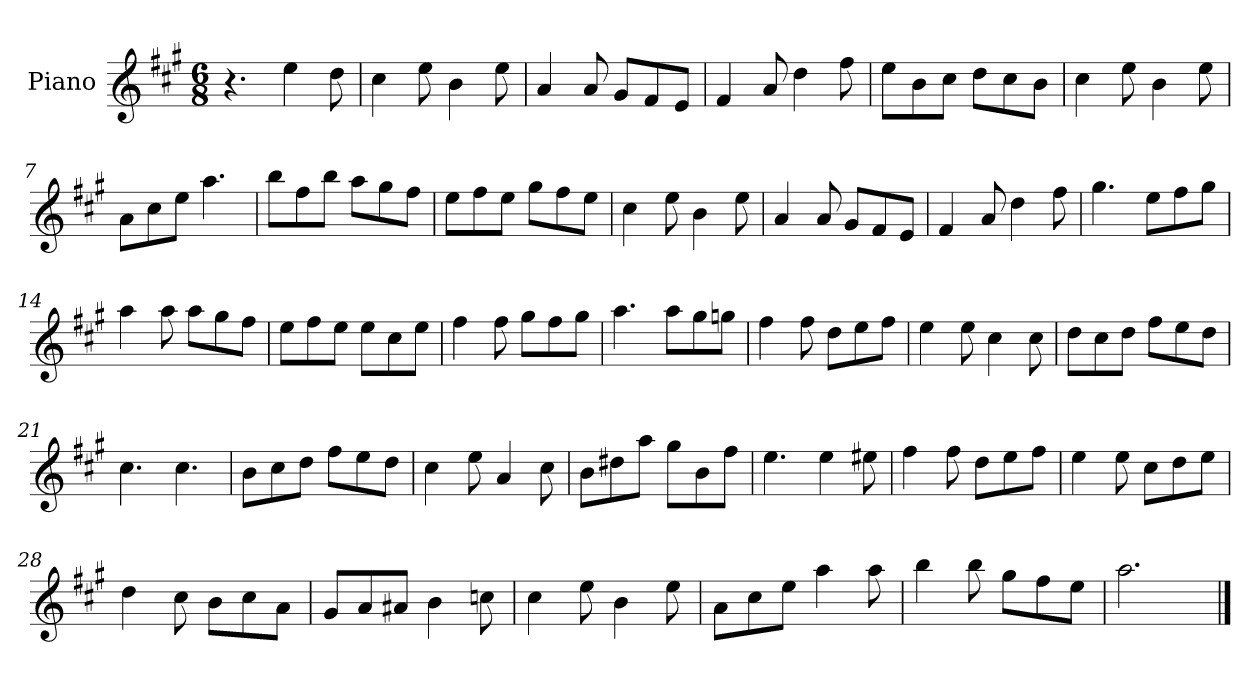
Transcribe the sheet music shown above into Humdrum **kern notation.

**kern
*part1
*staff1
*I"Piano
*I'Pno
*clefG2
*k[f#c#g#]
*M6/8
=1
4.r
4ee\
8dd\
=2
4cc#\
8ee\
4b\
8ee\
=3
4a/
8a/
8g#/L
8f#/
8e/J
=4
4f#/
8a/
4dd\
8ff#\
=5
8ee\L
8b\
8cc#\J
8dd\L
8cc#\
8b\J
=6
4cc#\
8ee\
4b\
8ee\
=7
8a\L
8cc#\
8ee\J
4.aa\
=8
8bb\L
8ff#\
8bb\J
8aa\L
8gg#\
8ff#\J
=9
8ee\L
8ff#\
8ee\J
8gg#\L
8ff#\
8ee\J
=10
4cc#\
8ee\
4b\
8ee\
=11
4a/
8a/
8g#/L
8f#/
8e/J
=12
4f#/
8a/
4dd\
8ff#\
=13
4.gg#\
8ee\L
8ff#\
8gg#\J
=14
4aa\
8aa\
8aa\L
8gg#\
8ff#\J
=15
8ee\L
8ff#\
8ee\J
8ee\L
8cc#\
8ee\J
=16
4ff#\
8ff#\
8gg#\L
8ff#\
8gg#\J
=17
4.aa\
8aa\L
8gg#\
8ggn\J
=18
4ff#\
8ff#\
8dd\L
8ee\
8ff#\J
=19
4ee\
8ee\
4cc#\
8cc#\
=20
8dd\L
8cc#\
8dd\J
8ff#\L
8ee\
8dd\J
=21
4.cc#\
4.cc#\
=22
8b\L
8cc#\
8dd\J
8ff#\L
8ee\
8dd\J
=23
4cc#\
8ee\
4a/
8cc#\
=24
8b\L
8dd#X\
8aa\J
8gg#\L
8b\
8ff#\J
=25
4.ee\
4ee\
8ee#X\
=26
4ff#\
8ff#\
8dd\L
8ee\
8ff#\J
=27
4ee\
8ee\
8cc#\L
8dd\
8ee\J
=28
4dd\
8cc#\
8b\L
8cc#\
8a\J
=29
8g#/L
8a/
8a#X/J
4b\
8ccn\
=30
4cc#\
8ee\
4b\
8ee\
=31
8a\L
8cc#\
8ee\J
4aa\
8aa\
=32
4bb\
8bb\
8gg#\L
8ff#\
8ee\J
=33
2.aa\
==
*-
